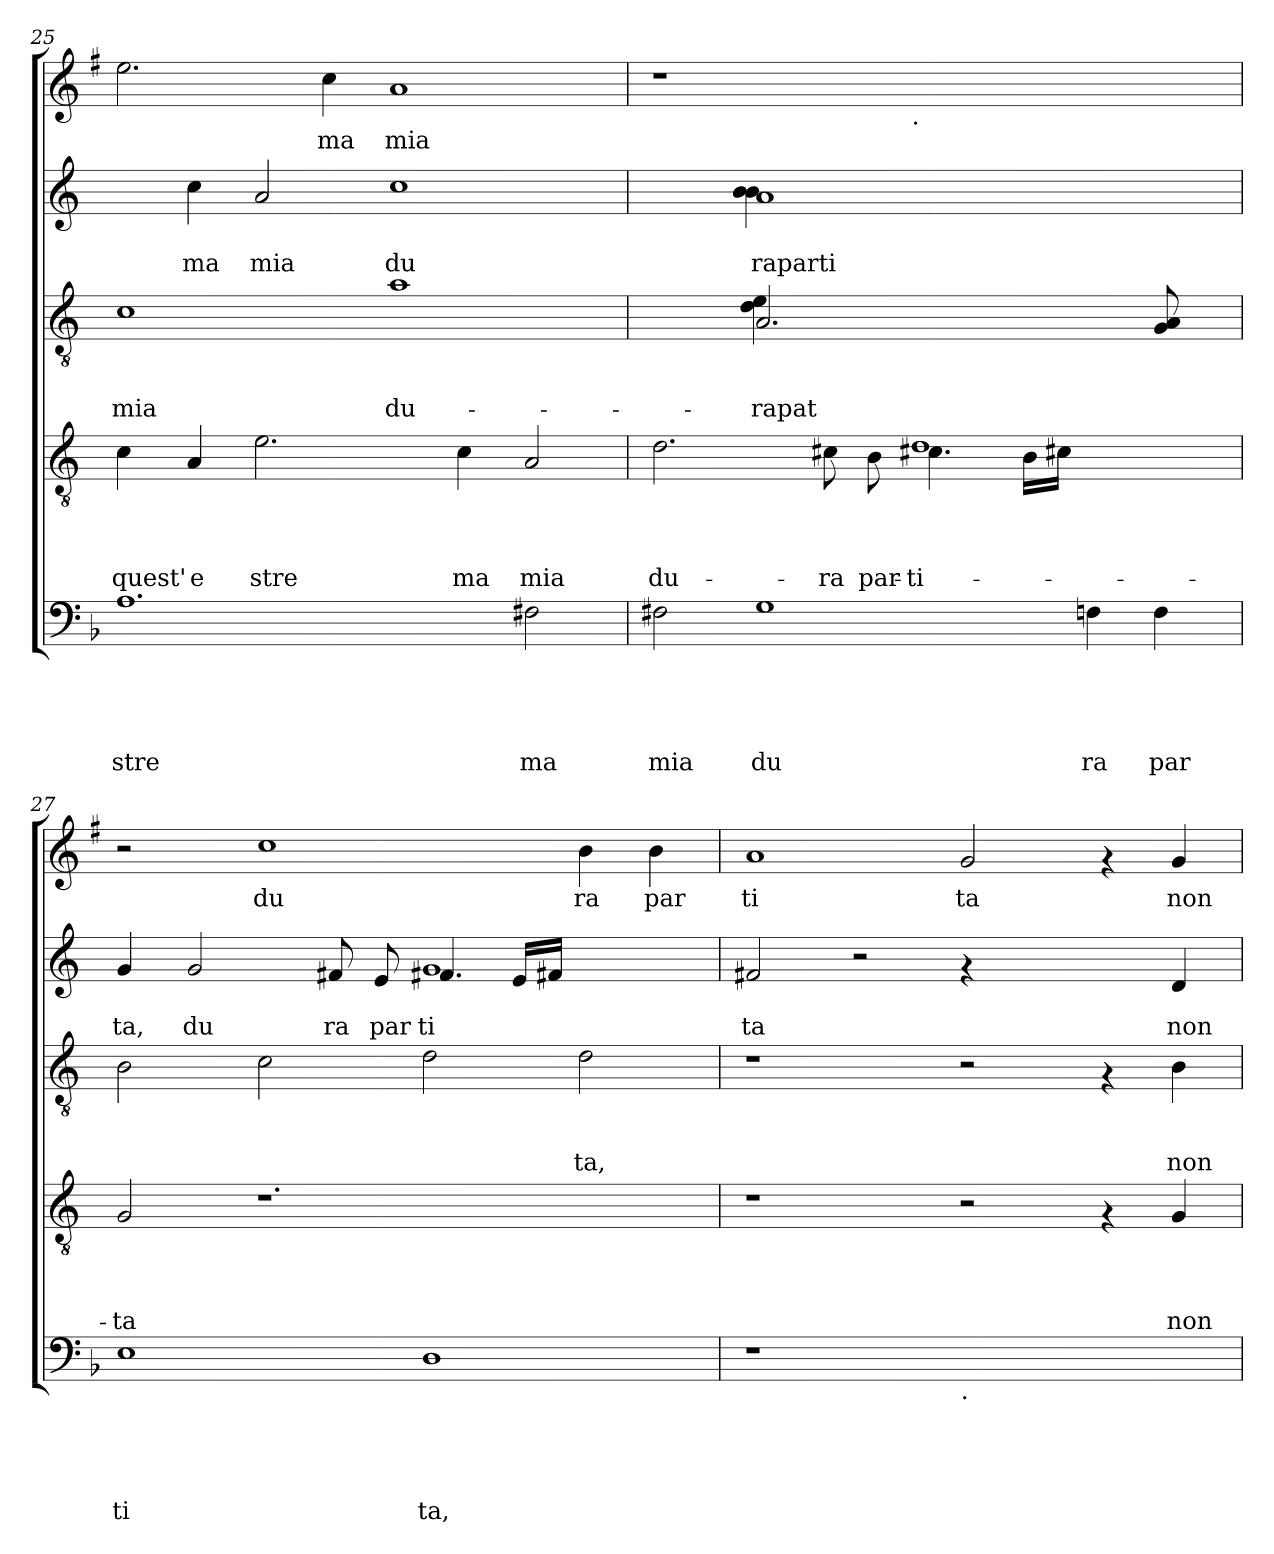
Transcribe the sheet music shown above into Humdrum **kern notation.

**kern	**text	**text	**text	**text	**text	**kern	**text	**text	**text	**text	**kern	**text	**text	**text	**kern	**text	**text	**kern	**text
*part5	*part5	*part5	*part5	*part5	*part5	*part4	*part4	*part4	*part4	*part4	*part3	*part3	*part3	*part3	*part2	*part2	*part2	*part1	*part1
*staff5	*staff5	*staff5	*staff5	*staff5	*staff5	*staff4	*staff4	*staff4	*staff4	*staff4	*staff3	*staff3	*staff3	*staff3	*staff2	*staff2	*staff2	*staff1	*staff1
*clefF4	*	*	*	*	*	*clefGv2	*	*	*	*	*clefGv2	*	*	*	*clefG2	*	*	*clefG2	*
*	*	*	*	*	*	*ITrd-3c-5	*	*	*	*	*ITrd-3c-5	*	*	*	*ITrd-3c-5	*	*	*ITrd1c2	*
*k[b-]	*	*	*	*	*	*k[b-]	*	*	*	*	*k[b-]	*	*	*	*k[b-]	*	*	*k[b-]	*
*F:	*	*	*	*	*	*F:	*	*	*	*	*F:	*	*	*	*F:	*	*	*F:	*
=25	=25	=25	=25	=25	=25	=25	=25	=25	=25	=25	=25	=25	=25	=25	=25	=25	=25	=25	=25
!	!	!	!	!	!LO:LY:b	!	!	!	!	!LO:LY:b	!	!	!	!LO:LY:b	!	!	!	!	!
1.A	.	.	.	.	stre	4f\	.	.	.	quest'	1f	.	.	mia	4ryy	.	.	2.dd\	.
!	!	!	!	!	!	!	!	!	!	!LO:LY:b	!	!	!	!	!	!	!LO:LY:b	!	!
.	.	.	.	.	.	4d/	.	.	.	e	.	.	.	.	4ff\	.	ma	.	.
!	!	!	!	!	!	!	!	!	!	!LO:LY:b	!	!	!	!	!	!	!LO:LY:b	!	!
.	.	.	.	.	.	2.a\	.	.	.	stre	.	.	.	.	2dd/	.	mia	.	.
!	!	!	!	!	!	!	!	!	!	!	!	!	!	!	!	!	!	!	!LO:LY:b
.	.	.	.	.	.	.	.	.	.	.	.	.	.	.	.	.	.	4b-\	ma
!	!	!	!	!	!	!	!	!	!	!	!	!	!	!LO:LY:b	!	!	!LO:LY:b	!	!LO:LY:b
.	.	.	.	.	.	.	.	.	.	.	1dd	.	.	du-	1ff	.	du	1g	mia
!	!	!	!	!	!	!	!	!	!	!LO:LY:b	!	!	!	!	!	!	!	!	!
.	.	.	.	.	.	4f\	.	.	.	ma	.	.	.	.	.	.	.	.	.
!	!	!	!	!	!LO:LY:b	!	!	!	!	!LO:LY:b	!	!	!	!	!	!	!	!	!
2F#X\	.	.	.	.	ma	2d/	.	.	.	mia	.	.	.	.	.	.	.	.	.
!!LO:LB:g=z
=26	=26	=26	=26	=26	=26	=26	=26	=26	=26	=26	=26	=26	=26	=26	=26	=26	=26	=26	=26
!	!	!	!	!	!LO:LY:b	!	!	!	!	!LO:LY:b	!	!	!	!	!	!	!	!	!
*	*	*	*	*	*	*^	*	*	*	*	*^	*	*	*	*^	*	*	*	*
2F#X\	.	.	.	.	mia	2.g\	1ryy	.	.	.	du-	2ryy	2ryy	.	.	.	2ryy	2ryy	.	.	1r	.
!	!	!	!	!	!LO:LY:b	!	!	!	!	!	!	!	!	!	!	!LO:LY:b	!	!	!	!LO:LY:b	!	!
1G	.	.	.	.	du	.	.	.	.	.	.	2.d/	4g\ 4a\	.	.	-rapat	1dd	4ee\ 4ee\	.	raparti	.	.
!	!	!	!	!	!	!	!	!	!	!	!LO:LY:b	!	!	!	!	!	!	!	!	!	!	!
.	.	.	.	.	.	8f#X\	.	.	.	.	-ra	.	8ryy	.	.	.	.	2ryy	.	.	.	.
!	!	!	!	!	!	!	!	!	!	!	!LO:LY:b	!	!	!	!	!	!	!	!	!	!	!
.	.	.	.	.	.	8e\	.	.	.	.	par-	.	1ryy	.	.	.	.	.	.	.	.	.
!	!	!	!	!	!	!	!	!	!	!	!	!	!	!	!	!	!	!	!	!	!LO:TX:b:t=.	!
!	!	!	!	!	!	!	!	!	!	!	!LO:LY:b	!	!	!	!	!	!	!	!	!	!	!
.	.	.	.	.	.	1g	4.f#X\	.	.	.	-ti-	.	.	.	.	.	.	.	.	.	1ryy	.
.	.	.	.	.	.	.	.	.	.	.	.	2ryy	.	.	.	.	.	2.ryy	.	.	.	.
.	.	.	.	.	.	.	16e\LL	.	.	.	.	.	.	.	.	.	.	.	.	.	.	.
.	.	.	.	.	.	.	16f#X\JJ	.	.	.	.	.	.	.	.	.	.	.	.	.	.	.
!	!	!	!	!	!LO:LY:b	!	!	!	!	!	!	!	!	!	!	!	!	!	!	!	!	!
4Fn\	.	.	.	.	ra	.	2ryy	.	.	.	.	.	.	.	.	.	2ryy	.	.	.	.	.
!	!	!	!	!	!LO:LY:b	!	!	!	!	!	!	!	!	!	!	!	!	!	!	!	!	!
4F\	.	.	.	.	par	.	.	.	.	.	.	8c/ 8d/	.	.	.	.	.	.	.	.	.	.
.	.	.	.	.	.	.	.	.	.	.	.	8ryy	8ryy	.	.	.	.	.	.	.	.	.
*	*	*	*	*	*	*v	*v	*	*	*	*	*	*	*	*	*	*	*	*	*	*	*
=27	=27	=27	=27	=27	=27	=27	=27	=27	=27	=27	=27	=27	=27	=27	=27	=27	=27	=27	=27	=27	=27
!	!	!	!	!	!LO:LY:b	!	!	!	!	!LO:LY:b	!	!	!	!	!	!	!	!	!LO:LY:b	!	!
*	*	*	*	*	*	*	*	*	*	*	*v	*v	*	*	*	*	*	*	*	*	*
1E	.	.	.	.	ti	2c/	.	.	.	-ta	2e\	.	.	.	4cc/	1ryy	.	ta,	2r	.
!	!	!	!	!	!	!	!	!	!	!	!	!	!	!	!	!	!	!LO:LY:b	!	!
.	.	.	.	.	.	.	.	.	.	.	.	.	.	.	2cc/	.	.	du	.	.
!	!	!	!	!	!	!	!	!	!	!	!	!	!	!	!	!	!	!	!	!LO:LY:b
.	.	.	.	.	.	1.r	.	.	.	.	2f\	.	.	.	.	.	.	.	1b-	du
!	!	!	!	!	!	!	!	!	!	!	!	!	!	!	!	!	!	!LO:LY:b	!	!
.	.	.	.	.	.	.	.	.	.	.	.	.	.	.	8bn/	.	.	ra	.	.
!	!	!	!	!	!	!	!	!	!	!	!	!	!	!	!	!	!	!LO:LY:b	!	!
.	.	.	.	.	.	.	.	.	.	.	.	.	.	.	8a/	.	.	par	.	.
!	!	!	!	!	!LO:LY:b	!	!	!	!	!	!	!	!	!	!	!	!	!LO:LY:b	!	!
1D	.	.	.	.	ta,	.	.	.	.	.	2g\	.	.	.	1cc	4.bn/	.	ti	.	.
.	.	.	.	.	.	.	.	.	.	.	.	.	.	.	.	16a/LL	.	.	.	.
.	.	.	.	.	.	.	.	.	.	.	.	.	.	.	.	16bn/JJ	.	.	.	.
!	!	!	!	!	!	!	!	!	!	!	!	!	!	!LO:LY:b	!	!	!	!	!	!LO:LY:b
.	.	.	.	.	.	.	.	.	.	.	2g\	.	.	ta,	.	2ryy	.	.	4a\	ra
!	!	!	!	!	!	!	!	!	!	!	!	!	!	!	!	!	!	!	!	!LO:LY:b
.	.	.	.	.	.	.	.	.	.	.	.	.	.	.	.	.	.	.	4a\	par
*	*	*	*	*	*	*	*	*	*	*	*	*	*	*	*v	*v	*	*	*	*
=28	=28	=28	=28	=28	=28	=28	=28	=28	=28	=28	=28	=28	=28	=28	=28	=28	=28	=28	=28
!	!	!	!	!	!	!	!	!	!	!	!	!	!	!	!	!	!LO:LY:b	!	!LO:LY:b
1r	.	.	.	.	.	1r	.	.	.	.	1r	.	.	.	2bn/	.	ta	1g	ti
.	.	.	.	.	.	.	.	.	.	.	.	.	.	.	2r	.	.	.	.
!LO:TX:b:t=.	!	!	!	!	!	!	!	!	!	!	!	!	!	!	!	!	!	!	!
!	!	!	!	!	!	!	!	!	!	!	!	!	!	!	!	!	!	!	!LO:LY:b
1ryy	.	.	.	.	.	2r	.	.	.	.	2r	.	.	.	4rf	.	.	2f/	ta
.	.	.	.	.	.	.	.	.	.	.	.	.	.	.	2ryy	.	.	.	.
.	.	.	.	.	.	4rF	.	.	.	.	4rF	.	.	.	.	.	.	4rf	.
!	!	!	!	!	!	!	!	!	!	!LO:LY:b	!	!	!	!LO:LY:b	!	!	!LO:LY:b	!	!LO:LY:b
.	.	.	.	.	.	4c/	.	.	.	non	4e\	.	.	non	4g/	.	non	4f/	non
=	=	=	=	=	=	=	=	=	=	=	=	=	=	=	=	=	=	=	=
*-	*-	*-	*-	*-	*-	*-	*-	*-	*-	*-	*-	*-	*-	*-	*-	*-	*-	*-	*-
